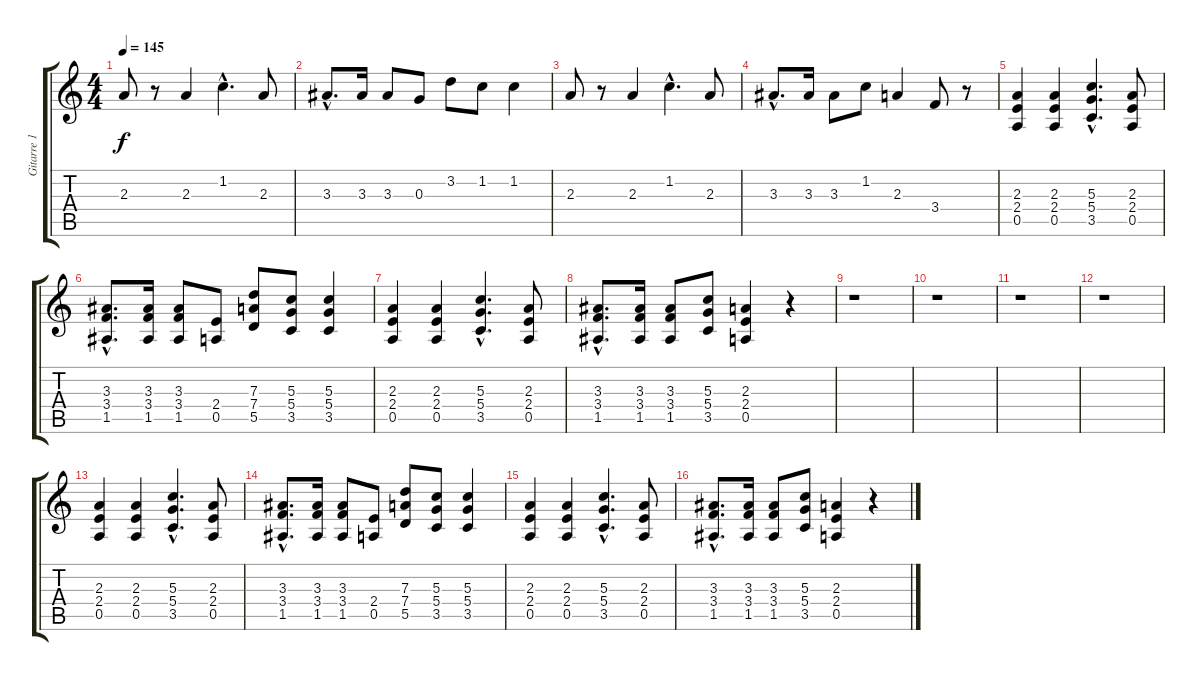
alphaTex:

\track ("Gitarre 1" "Gitarre 1") {instrument distortionguitar}
\staff {score tabs}
\tuning (E4 B3 G3 D3 A2 E2) {hide}
\ts (4 4)
\tempo 145
\clef g2
\ks c
2.3.8{dy f instrument acousticguitarsteel} r.8 2.3.4 1.2{hac}.4{d} 2.3.8 |
3.3{hac}.8{d} 3.3.16 3.3.8 0.3.8 3.2.8 1.2.8 1.2.4 |
2.3.8 r.8 2.3.4 1.2{hac}.4{d} 2.3.8 |
3.3{hac}.8{d} 3.3.16 3.3.8 1.2.8 2.3.4 3.4.8 r.8 |
(2.3 2.4 0.5).4{instrument distortionguitar} (2.3 2.4 0.5).4 (5.3{hac} 5.4{hac} 3.5{hac}).4{d} (2.3 2.4 0.5).8 |
(3.3{hac} 3.4{hac} 1.5{hac}).8{d} (3.3 3.4 1.5).16 (3.3 3.4 1.5).8 (2.4 0.5).8 (7.3 7.4 5.5).8 (5.3 5.4 3.5).8 (5.3 5.4 3.5).4 |
(2.3 2.4 0.5).4 (2.3 2.4 0.5).4 (5.3{hac} 5.4{hac} 3.5{hac}).4{d} (2.3 2.4 0.5).8 |
(3.3{hac} 3.4{hac} 1.5{hac}).8{d} (3.3 3.4 1.5).16 (3.3 3.4 1.5).8 (5.3 5.4 3.5).8 (2.3 2.4 0.5).4 r.4 |
r.1 |
r.1 |
r.1 |
r.1 |
(2.3 2.4 0.5).4{instrument distortionguitar} (2.3 2.4 0.5).4 (5.3{hac} 5.4{hac} 3.5{hac}).4{d} (2.3 2.4 0.5).8 |
(3.3{hac} 3.4{hac} 1.5{hac}).8{d} (3.3 3.4 1.5).16 (3.3 3.4 1.5).8 (2.4 0.5).8 (7.3 7.4 5.5).8 (5.3 5.4 3.5).8 (5.3 5.4 3.5).4 |
(2.3 2.4 0.5).4 (2.3 2.4 0.5).4 (5.3{hac} 5.4{hac} 3.5{hac}).4{d} (2.3 2.4 0.5).8 |
(3.3{hac} 3.4{hac} 1.5{hac}).8{d} (3.3 3.4 1.5).16 (3.3 3.4 1.5).8 (5.3 5.4 3.5).8 (2.3 2.4 0.5).4 r.4
